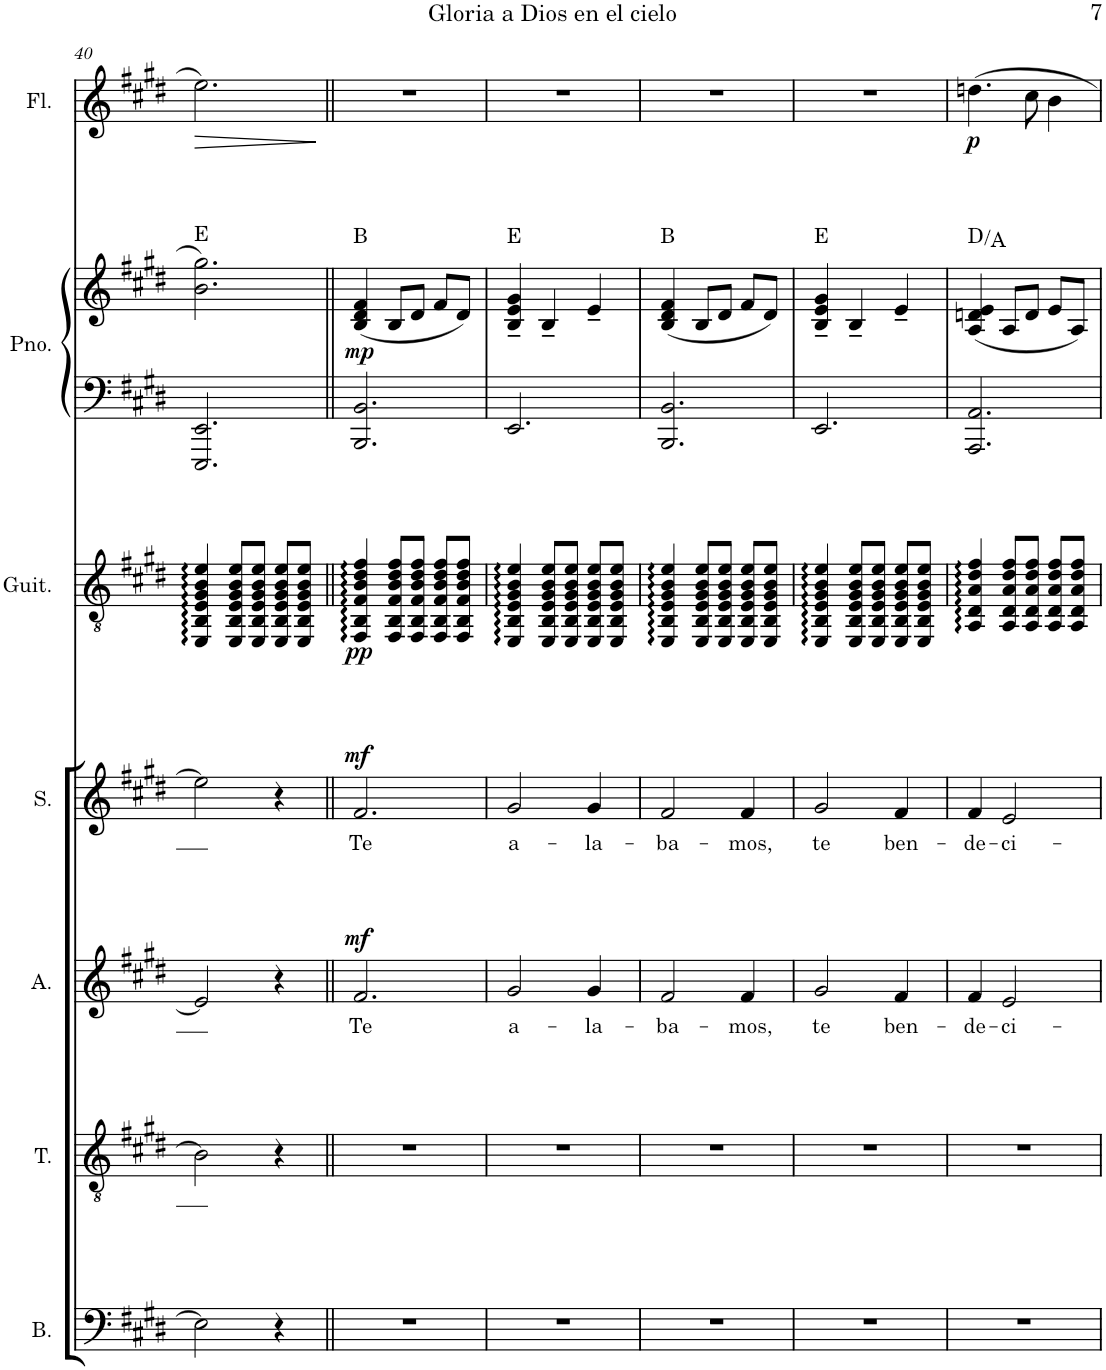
**kern	**kern	**kern	**text	**dynam	**kern	**text	**dynam	**kern	**dynam	**kern	**kern	**dynam	**harte	**kern	**dynam
*part7	*part6	*part5	*part5	*part5	*part4	*part4	*part4	*part3	*part3	*part2	*part2	*part2	*part2	*part1	*part1
*staff8	*staff7	*staff6	*staff6	*staff6	*staff5	*staff5	*staff5	*staff4	*staff4	*staff3	*staff2	*staff2/3	*	*staff1	*staff1
*I"Bajo	*I"Tenor	*I"Alto	*	*	*I"Soprano	*	*	*I"Guitarra acústica	*	*I"Piano	*	*	*	*I"Flauta	*
*I'B.	*I'T.	*I'A.	*	*	*I'S.	*	*	*I'Guit.	*	*I'Pno.	*	*	*	*I'Fl.	*
!!LO:PB:g=z
*clefF4	*clefGv2	*clefG2	*	*	*clefG2	*	*	*clefGv2	*	*clefF4	*clefG2	*	*	*clefG2	*
*k[f#c#g#d#]	*k[f#c#g#d#]	*k[f#c#g#d#]	*	*	*k[f#c#g#d#]	*	*	*k[f#c#g#d#]	*	*k[f#c#g#d#]	*k[f#c#g#d#]	*	*	*k[f#c#g#d#]	*
*M3/4	*M3/4	*M3/4	*	*	*M3/4	*	*	*M3/4	*	*M3/4	*M3/4	*	*	*M3/4	*
=40	=40	=40	=40	=40	=40	=40	=40	=40	=40	=40	=40	=40	=40	=40	=40
!	!	!	!	!	!	!	!	!	!	!	!	!	!	!	!LO:HP:b
2E\]	2B\]	2e/]	.	.	2ee\]	.	.	4EE/ 4BB/ 4E/ 4G#/ 4B/ 4e/	.	2.EEE/ 2.EE/	2.b\ 2.gg#\	.	E:maj	2.ee\	>
.	.	.	.	.	.	.	.	8EE/ 8BB/ 8E/ 8G#/ 8B/ 8e/L	.	.	.	.	.	.	.
.	.	.	.	.	.	.	.	8EE/ 8BB/ 8E/ 8G#/ 8B/ 8e/J	.	.	.	.	.	.	.
4r	4r	4r	.	.	4r	.	.	8EE/ 8BB/ 8E/ 8G#/ 8B/ 8e/L	.	.	.	.	.	.	.
.	.	.	.	.	.	.	.	8EE/ 8BB/ 8E/ 8G#/ 8B/ 8e/J	.	.	.	.	.	.	.
.	.	.	.	.	.	.	.	.	.	.	.	.	.	.	]
=41||	=41||	=41||	=41||	=41||	=41||	=41||	=41||	=41||	=41||	=41||	=41||	=41||	=41||	=41||	=41||
!	!	!	!LO:LY:b	!LO:DY:a	!	!LO:LY:b	!LO:DY:a	!	!LO:DY:b	!	!	!LO:DY:b	!	!	!
2.r	2.r	2.f#/	Te	mf	2.f#/	Te	mf	4FF#/ 4BB/ 4F#/ 4B/ 4d#/ 4f#/	pp	2.BBB/ 2.BB/	(4B/ 4d#/ 4f#/	mp	B:maj	2.r	.
.	.	.	.	.	.	.	.	8FF#/ 8BB/ 8F#/ 8B/ 8d#/ 8f#/L	.	.	8B/L	.	.	.	.
.	.	.	.	.	.	.	.	8FF#/ 8BB/ 8F#/ 8B/ 8d#/ 8f#/J	.	.	8d#/J	.	.	.	.
.	.	.	.	.	.	.	.	8FF#/ 8BB/ 8F#/ 8B/ 8d#/ 8f#/L	.	.	8f#/L	.	.	.	.
.	.	.	.	.	.	.	.	8FF#/ 8BB/ 8F#/ 8B/ 8d#/ 8f#/J	.	.	8d#/J)	.	.	.	.
=42	=42	=42	=42	=42	=42	=42	=42	=42	=42	=42	=42	=42	=42	=42	=42
!	!	!	!LO:LY:b	!	!	!LO:LY:b	!	!	!	!	!	!	!	!	!
2.r	2.r	2g#/	a-	.	2g#/	a-	.	4EE/ 4BB/ 4E/ 4G#/ 4B/ 4e/	.	2.EE/	4B/~ 4e/~ 4g#/~	.	E:maj	2.r	.
.	.	.	.	.	.	.	.	8EE/ 8BB/ 8E/ 8G#/ 8B/ 8e/L	.	.	4B~/	.	.	.	.
.	.	.	.	.	.	.	.	8EE/ 8BB/ 8E/ 8G#/ 8B/ 8e/J	.	.	.	.	.	.	.
!	!	!	!LO:LY:b	!	!	!LO:LY:b	!	!	!	!	!	!	!	!	!
.	.	4g#/	-la-	.	4g#/	-la-	.	8EE/ 8BB/ 8E/ 8G#/ 8B/ 8e/L	.	.	4e~/	.	.	.	.
.	.	.	.	.	.	.	.	8EE/ 8BB/ 8E/ 8G#/ 8B/ 8e/J	.	.	.	.	.	.	.
=43	=43	=43	=43	=43	=43	=43	=43	=43	=43	=43	=43	=43	=43	=43	=43
!	!	!	!LO:LY:b	!	!	!LO:LY:b	!	!	!	!	!	!	!	!	!
2.r	2.r	2f#/	-ba-	.	2f#/	-ba-	.	4EE/ 4BB/ 4E/ 4G#/ 4B/ 4e/	.	2.BBB/ 2.BB/	(4B/ 4d#/ 4f#/	.	B:maj	2.r	.
.	.	.	.	.	.	.	.	8EE/ 8BB/ 8E/ 8G#/ 8B/ 8e/L	.	.	8B/L	.	.	.	.
.	.	.	.	.	.	.	.	8EE/ 8BB/ 8E/ 8G#/ 8B/ 8e/J	.	.	8d#/J	.	.	.	.
!	!	!	!LO:LY:b	!	!	!LO:LY:b	!	!	!	!	!	!	!	!	!
.	.	4f#/	-mos,	.	4f#/	-mos,	.	8EE/ 8BB/ 8E/ 8G#/ 8B/ 8e/L	.	.	8f#/L	.	.	.	.
.	.	.	.	.	.	.	.	8EE/ 8BB/ 8E/ 8G#/ 8B/ 8e/J	.	.	8d#/J)	.	.	.	.
=44	=44	=44	=44	=44	=44	=44	=44	=44	=44	=44	=44	=44	=44	=44	=44
!	!	!	!LO:LY:b	!	!	!LO:LY:b	!	!	!	!	!	!	!	!	!
2.r	2.r	2g#/	te	.	2g#/	te	.	4EE/ 4BB/ 4E/ 4G#/ 4B/ 4e/	.	2.EE/	4B/~ 4e/~ 4g#/~	.	E:maj	2.r	.
.	.	.	.	.	.	.	.	8EE/ 8BB/ 8E/ 8G#/ 8B/ 8e/L	.	.	4B~/	.	.	.	.
.	.	.	.	.	.	.	.	8EE/ 8BB/ 8E/ 8G#/ 8B/ 8e/J	.	.	.	.	.	.	.
!	!	!	!LO:LY:b	!	!	!LO:LY:b	!	!	!	!	!	!	!	!	!
.	.	4f#/	ben-	.	4f#/	ben-	.	8EE/ 8BB/ 8E/ 8G#/ 8B/ 8e/L	.	.	4e~/	.	.	.	.
.	.	.	.	.	.	.	.	8EE/ 8BB/ 8E/ 8G#/ 8B/ 8e/J	.	.	.	.	.	.	.
=45	=45	=45	=45	=45	=45	=45	=45	=45	=45	=45	=45	=45	=45	=45	=45
!	!	!	!LO:LY:b	!	!	!LO:LY:b	!	!	!	!	!	!	!	!	!LO:DY:b
2.r	2.r	4f#/	-de-	.	4f#/	-de-	.	4AA/ 4D#/ 4A/ 4d#/ 4f#/	.	2.AAA/ 2.AA/	(4A/ 4dn/ 4e/	.	D:maj/5	4.ddn\	p
!	!	!	!LO:LY:b	!	!	!LO:LY:b	!	!	!	!	!	!	!	!	!
.	.	2e/	-ci-	.	2e/	-ci-	.	8AA/ 8D#/ 8A/ 8d#/ 8f#/L	.	.	8A/L	.	.	.	.
.	.	.	.	.	.	.	.	8AA/ 8D#/ 8A/ 8d#/ 8f#/J	.	.	8d/J	.	.	8cc#\	.
.	.	.	.	.	.	.	.	8AA/ 8D#/ 8A/ 8d#/ 8f#/L	.	.	8e/L	.	.	4b\	.
.	.	.	.	.	.	.	.	8AA/ 8D#/ 8A/ 8d#/ 8f#/J	.	.	8A/J)	.	.	.	.
=	=	=	=	=	=	=	=	=	=	=	=	=	=	=	=
*-	*-	*-	*-	*-	*-	*-	*-	*-	*-	*-	*-	*-	*-	*-	*-
